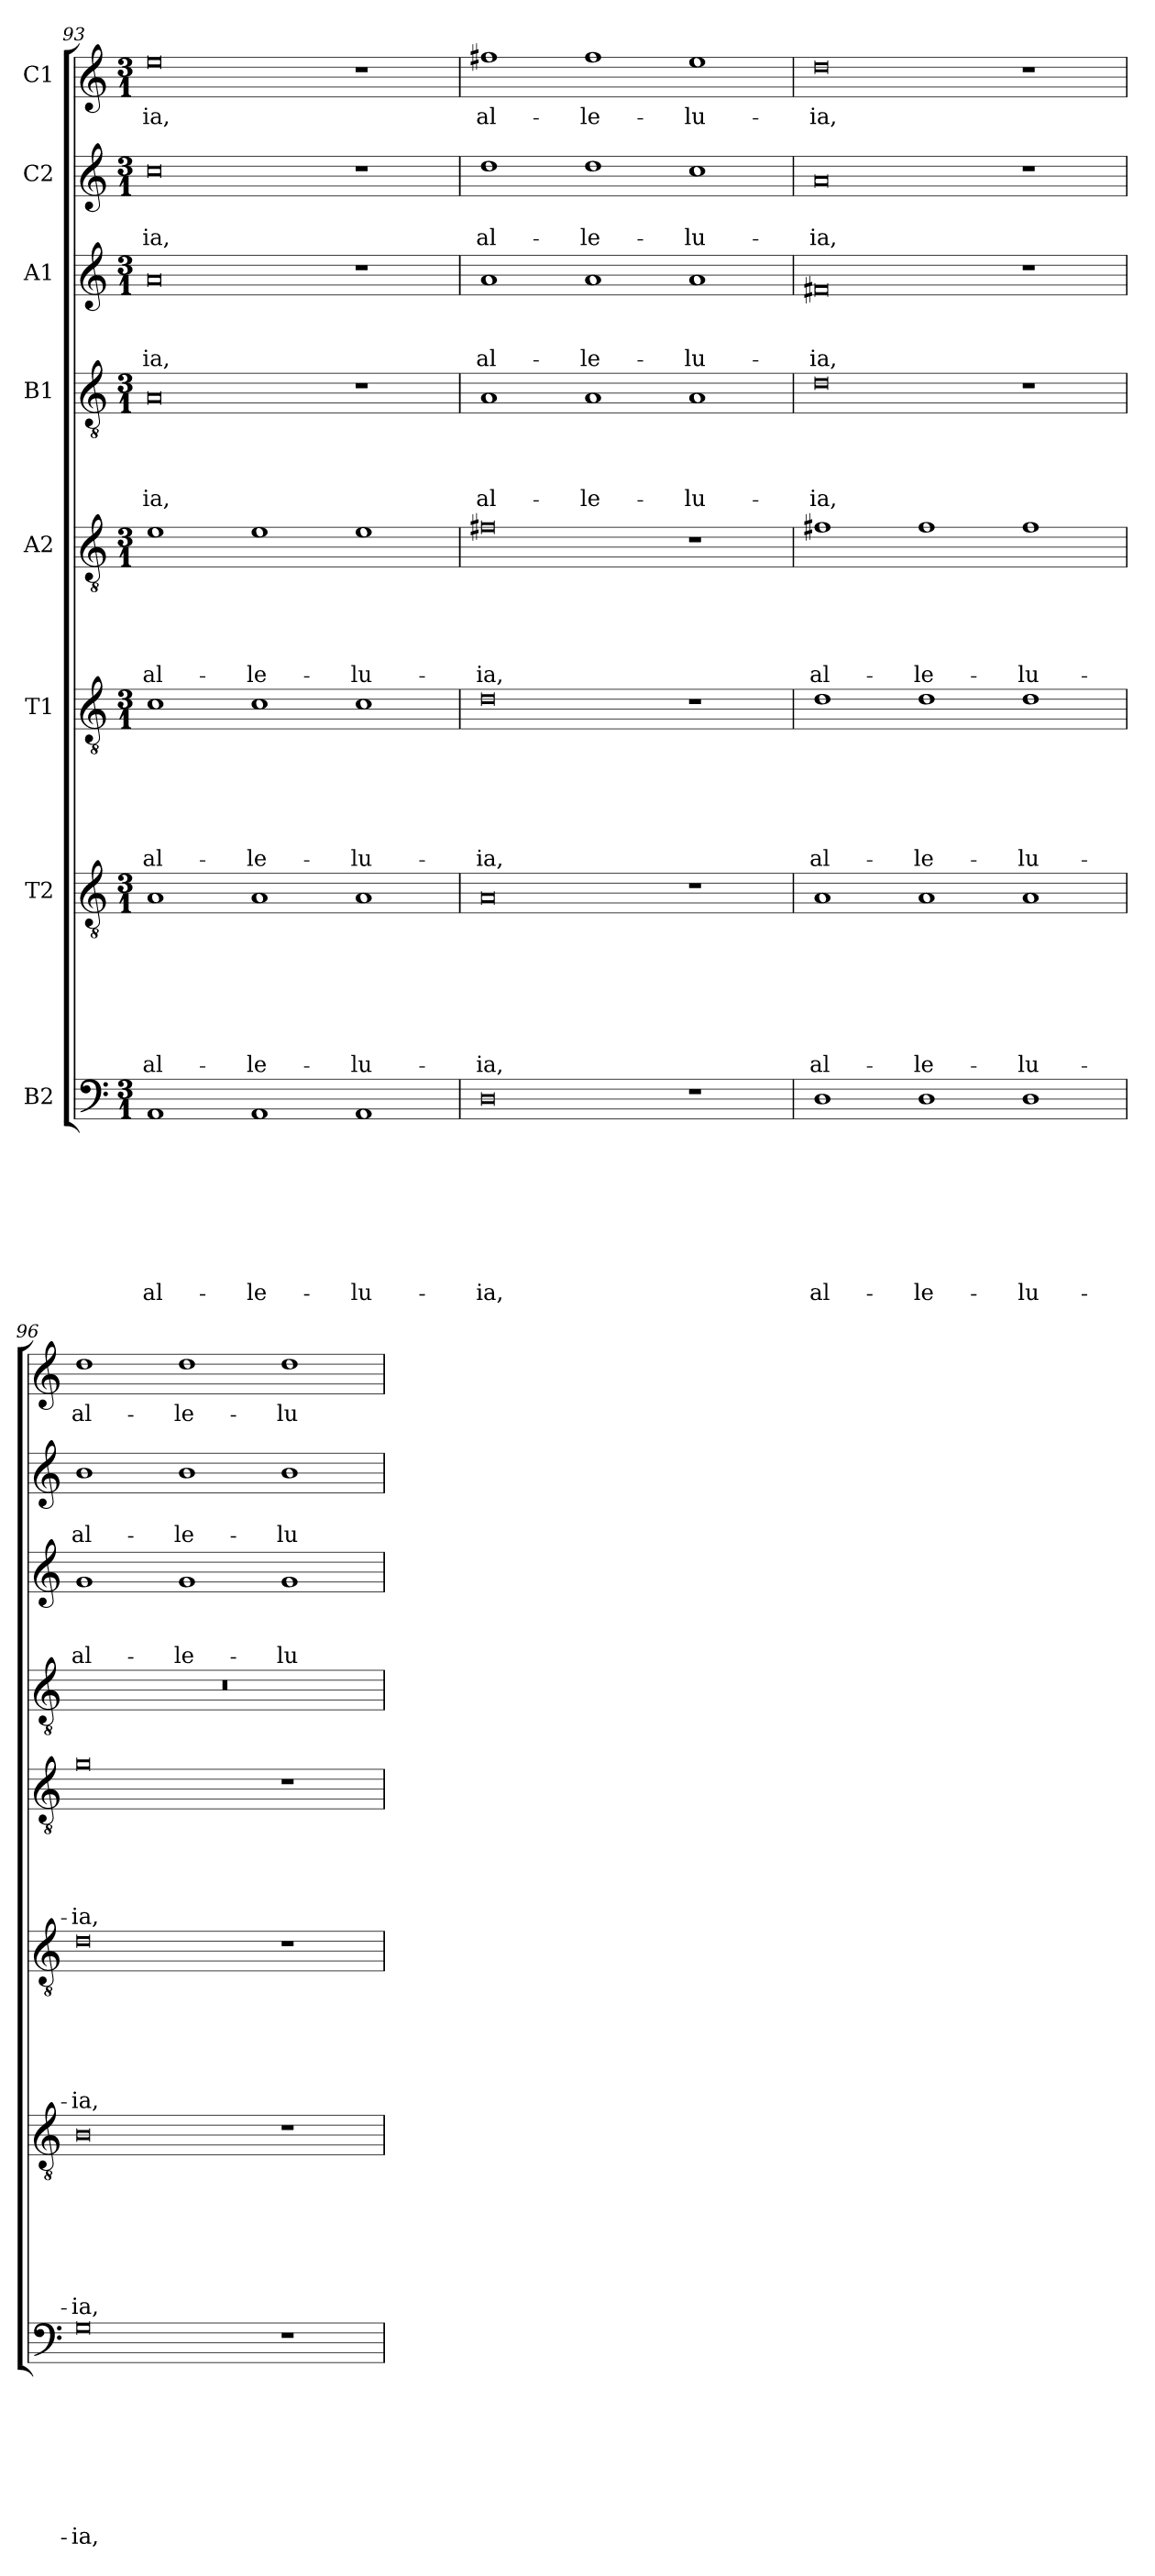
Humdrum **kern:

**kern	**text	**text	**text	**text	**text	**text	**text	**text	**kern	**text	**text	**text	**text	**text	**text	**text	**kern	**text	**text	**text	**text	**text	**text	**kern	**text	**text	**text	**text	**text	**kern	**text	**text	**text	**text	**kern	**text	**text	**text	**kern	**text	**text	**kern	**text
*part8	*part8	*part8	*part8	*part8	*part8	*part8	*part8	*part8	*part7	*part7	*part7	*part7	*part7	*part7	*part7	*part7	*part6	*part6	*part6	*part6	*part6	*part6	*part6	*part5	*part5	*part5	*part5	*part5	*part5	*part4	*part4	*part4	*part4	*part4	*part3	*part3	*part3	*part3	*part2	*part2	*part2	*part1	*part1
*staff8	*staff8	*staff8	*staff8	*staff8	*staff8	*staff8	*staff8	*staff8	*staff7	*staff7	*staff7	*staff7	*staff7	*staff7	*staff7	*staff7	*staff6	*staff6	*staff6	*staff6	*staff6	*staff6	*staff6	*staff5	*staff5	*staff5	*staff5	*staff5	*staff5	*staff4	*staff4	*staff4	*staff4	*staff4	*staff3	*staff3	*staff3	*staff3	*staff2	*staff2	*staff2	*staff1	*staff1
*I"B2	*	*	*	*	*	*	*	*	*I"T2	*	*	*	*	*	*	*	*I"T1	*	*	*	*	*	*	*I"A2	*	*	*	*	*	*I"B1	*	*	*	*	*I"A1	*	*	*	*I"C2	*	*	*I"C1	*
*clefF4	*	*	*	*	*	*	*	*	*clefGv2	*	*	*	*	*	*	*	*clefGv2	*	*	*	*	*	*	*clefGv2	*	*	*	*	*	*clefGv2	*	*	*	*	*clefG2	*	*	*	*clefG2	*	*	*clefG2	*
*k[]	*	*	*	*	*	*	*	*	*k[]	*	*	*	*	*	*	*	*k[]	*	*	*	*	*	*	*k[]	*	*	*	*	*	*k[]	*	*	*	*	*k[]	*	*	*	*k[]	*	*	*k[]	*
*C:	*	*	*	*	*	*	*	*	*C:	*	*	*	*	*	*	*	*C:	*	*	*	*	*	*	*C:	*	*	*	*	*	*C:	*	*	*	*	*C:	*	*	*	*C:	*	*	*C:	*
*M3/1	*	*	*	*	*	*	*	*	*M3/1	*	*	*	*	*	*	*	*M3/1	*	*	*	*	*	*	*M3/1	*	*	*	*	*	*M3/1	*	*	*	*	*M3/1	*	*	*	*M3/1	*	*	*M3/1	*
=93	=93	=93	=93	=93	=93	=93	=93	=93	=93	=93	=93	=93	=93	=93	=93	=93	=93	=93	=93	=93	=93	=93	=93	=93	=93	=93	=93	=93	=93	=93	=93	=93	=93	=93	=93	=93	=93	=93	=93	=93	=93	=93	=93
!	!	!	!	!	!	!	!	!LO:LY:b	!	!	!	!	!	!	!	!LO:LY:b	!	!	!	!	!	!	!LO:LY:b	!	!	!	!	!	!LO:LY:b	!	!	!	!	!LO:LY:b	!	!	!	!LO:LY:b	!	!	!LO:LY:b	!	!LO:LY:b
1AA	.	.	.	.	.	.	.	al-	1A	.	.	.	.	.	.	al-	1c	.	.	.	.	.	al-	1e	.	.	.	.	al-	0A	.	.	.	-ia,	0a	.	.	-ia,	0cc	.	-ia,	0ee	-ia,
!	!	!	!	!	!	!	!	!LO:LY:b	!	!	!	!	!	!	!	!LO:LY:b	!	!	!	!	!	!	!LO:LY:b	!	!	!	!	!	!LO:LY:b	!	!	!	!	!	!	!	!	!	!	!	!	!	!
1AA	.	.	.	.	.	.	.	-le-	1A	.	.	.	.	.	.	-le-	1c	.	.	.	.	.	-le-	1e	.	.	.	.	-le-	.	.	.	.	.	.	.	.	.	.	.	.	.	.
!	!	!	!	!	!	!	!	!LO:LY:b	!	!	!	!	!	!	!	!LO:LY:b	!	!	!	!	!	!	!LO:LY:b	!	!	!	!	!	!LO:LY:b	!	!	!	!	!	!	!	!	!	!	!	!	!	!
1AA	.	.	.	.	.	.	.	-lu-	1A	.	.	.	.	.	.	-lu-	1c	.	.	.	.	.	-lu-	1e	.	.	.	.	-lu-	1r	.	.	.	.	1r	.	.	.	1r	.	.	1r	.
=94	=94	=94	=94	=94	=94	=94	=94	=94	=94	=94	=94	=94	=94	=94	=94	=94	=94	=94	=94	=94	=94	=94	=94	=94	=94	=94	=94	=94	=94	=94	=94	=94	=94	=94	=94	=94	=94	=94	=94	=94	=94	=94	=94
!	!	!	!	!	!	!	!	!LO:LY:b	!	!	!	!	!	!	!	!LO:LY:b	!	!	!	!	!	!	!LO:LY:b	!	!	!	!	!	!LO:LY:b	!	!	!	!	!LO:LY:b	!	!	!	!LO:LY:b	!	!	!LO:LY:b	!	!LO:LY:b
0D	.	.	.	.	.	.	.	-ia,	0A	.	.	.	.	.	.	-ia,	0d	.	.	.	.	.	-ia,	0f#X	.	.	.	.	-ia,	1A	.	.	.	al-	1a	.	.	al-	1dd	.	al-	1ff#	al-
!	!	!	!	!	!	!	!	!	!	!	!	!	!	!	!	!	!	!	!	!	!	!	!	!	!	!	!	!	!	!	!	!	!	!LO:LY:b	!	!	!	!LO:LY:b	!	!	!LO:LY:b	!	!LO:LY:b
.	.	.	.	.	.	.	.	.	.	.	.	.	.	.	.	.	.	.	.	.	.	.	.	.	.	.	.	.	.	1A	.	.	.	-le-	1a	.	.	-le-	1dd	.	-le-	1ff#	-le-
!	!	!	!	!	!	!	!	!	!	!	!	!	!	!	!	!	!	!	!	!	!	!	!	!	!	!	!	!	!	!	!	!	!	!LO:LY:b	!	!	!	!LO:LY:b	!	!	!LO:LY:b	!	!LO:LY:b
1r	.	.	.	.	.	.	.	.	1r	.	.	.	.	.	.	.	1r	.	.	.	.	.	.	1r	.	.	.	.	.	1A	.	.	.	-lu-	1a	.	.	-lu-	1cc	.	-lu-	1ee	-lu-
=95	=95	=95	=95	=95	=95	=95	=95	=95	=95	=95	=95	=95	=95	=95	=95	=95	=95	=95	=95	=95	=95	=95	=95	=95	=95	=95	=95	=95	=95	=95	=95	=95	=95	=95	=95	=95	=95	=95	=95	=95	=95	=95	=95
!	!	!	!	!	!	!	!	!LO:LY:b	!	!	!	!	!	!	!	!LO:LY:b	!	!	!	!	!	!	!LO:LY:b	!	!	!	!	!	!LO:LY:b	!	!	!	!	!LO:LY:b	!	!	!	!LO:LY:b	!	!	!LO:LY:b	!	!LO:LY:b
1D	.	.	.	.	.	.	.	al-	1A	.	.	.	.	.	.	al-	1d	.	.	.	.	.	al-	1f#X	.	.	.	.	al-	0d	.	.	.	-ia,	0f#X	.	.	-ia,	0a	.	-ia,	0dd	-ia,
!	!	!	!	!	!	!	!	!LO:LY:b	!	!	!	!	!	!	!	!LO:LY:b	!	!	!	!	!	!	!LO:LY:b	!	!	!	!	!	!LO:LY:b	!	!	!	!	!	!	!	!	!	!	!	!	!	!
1D	.	.	.	.	.	.	.	-le-	1A	.	.	.	.	.	.	-le-	1d	.	.	.	.	.	-le-	1f#	.	.	.	.	-le-	.	.	.	.	.	.	.	.	.	.	.	.	.	.
!	!	!	!	!	!	!	!	!LO:LY:b	!	!	!	!	!	!	!	!LO:LY:b	!	!	!	!	!	!	!LO:LY:b	!	!	!	!	!	!LO:LY:b	!	!	!	!	!	!	!	!	!	!	!	!	!	!
1D	.	.	.	.	.	.	.	-lu-	1A	.	.	.	.	.	.	-lu-	1d	.	.	.	.	.	-lu-	1f#	.	.	.	.	-lu-	1r	.	.	.	.	1r	.	.	.	1r	.	.	1r	.
=96	=96	=96	=96	=96	=96	=96	=96	=96	=96	=96	=96	=96	=96	=96	=96	=96	=96	=96	=96	=96	=96	=96	=96	=96	=96	=96	=96	=96	=96	=96	=96	=96	=96	=96	=96	=96	=96	=96	=96	=96	=96	=96	=96
!	!	!	!	!	!	!	!	!LO:LY:b	!	!	!	!	!	!	!	!LO:LY:b	!	!	!	!	!	!	!LO:LY:b	!	!	!	!	!	!LO:LY:b	!	!	!	!	!	!	!	!	!LO:LY:b	!	!	!LO:LY:b	!	!LO:LY:b
0G	.	.	.	.	.	.	.	-ia,	0B	.	.	.	.	.	.	-ia,	0d	.	.	.	.	.	-ia,	0g	.	.	.	.	-ia,	0.r	.	.	.	.	1g	.	.	al-	1b	.	al-	1dd	al-
!	!	!	!	!	!	!	!	!	!	!	!	!	!	!	!	!	!	!	!	!	!	!	!	!	!	!	!	!	!	!	!	!	!	!	!	!	!	!LO:LY:b	!	!	!LO:LY:b	!	!LO:LY:b
.	.	.	.	.	.	.	.	.	.	.	.	.	.	.	.	.	.	.	.	.	.	.	.	.	.	.	.	.	.	.	.	.	.	.	1g	.	.	-le-	1b	.	-le-	1dd	-le-
!	!	!	!	!	!	!	!	!	!	!	!	!	!	!	!	!	!	!	!	!	!	!	!	!	!	!	!	!	!	!	!	!	!	!	!	!	!	!LO:LY:b	!	!	!LO:LY:b	!	!LO:LY:b
1r	.	.	.	.	.	.	.	.	1r	.	.	.	.	.	.	.	1r	.	.	.	.	.	.	1r	.	.	.	.	.	.	.	.	.	.	1g	.	.	-lu-	1b	.	-lu-	1dd	-lu-
=	=	=	=	=	=	=	=	=	=	=	=	=	=	=	=	=	=	=	=	=	=	=	=	=	=	=	=	=	=	=	=	=	=	=	=	=	=	=	=	=	=	=	=
*-	*-	*-	*-	*-	*-	*-	*-	*-	*-	*-	*-	*-	*-	*-	*-	*-	*-	*-	*-	*-	*-	*-	*-	*-	*-	*-	*-	*-	*-	*-	*-	*-	*-	*-	*-	*-	*-	*-	*-	*-	*-	*-	*-
